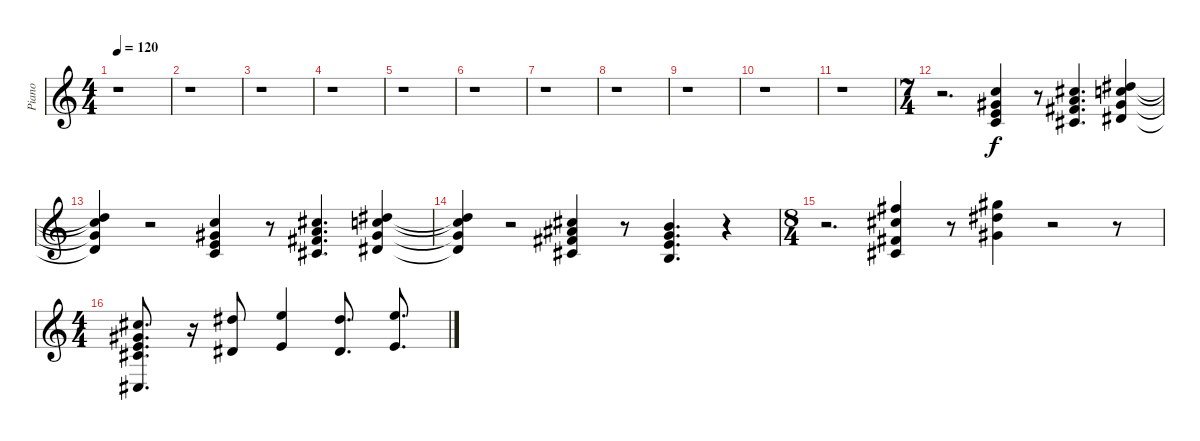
\track ("Piano" "Piano") {instrument acousticgrandpiano}
\staff {score}
\tuning (E4 B3 G3 D3 A2 E2) {hide}
\ts (4 4)
\tempo 120
\clef g2
\ks c
r.1{dy f} |
r.1 |
r.1 |
r.1 |
r.1 |
r.1 |
r.1 |
r.1 |
r.1 |
r.1 |
r.1 |
\ts (7 4)
r.2{d} (8.1 9.2 9.3 10.4).4 r.8 (9.1 10.2 11.3 11.4).4{d} (11.1 13.2 13.3 13.4).4 |
(11.1{t} 13.2{t} 13.3{t} 13.4{t}).4 r.2 (8.1 9.2 9.3 10.4).4 r.8 (9.1 10.2 11.3 11.4).4{d} (11.1 13.2 13.3 13.4).4 |
(11.1{t} 13.2{t} 13.3{t} 13.4{t}).4 r.2 (9.1 11.2 11.3 11.4).4 r.8 (7.1 8.2 9.3 9.4).4{d} r.4 |
\ts (8 4)
r.2{d} (14.1 14.2 11.3 11.4).4 r.8 (16.1 16.2 13.3).4 r.2 r.8 |
\ts (4 4)
(9.1 9.2 9.3 11.4 9.6).8{d} r.16 (11.1 13.4).8 (12.1 14.4).4 (11.1 13.4).8{d} (12.1 14.4).8{d}
